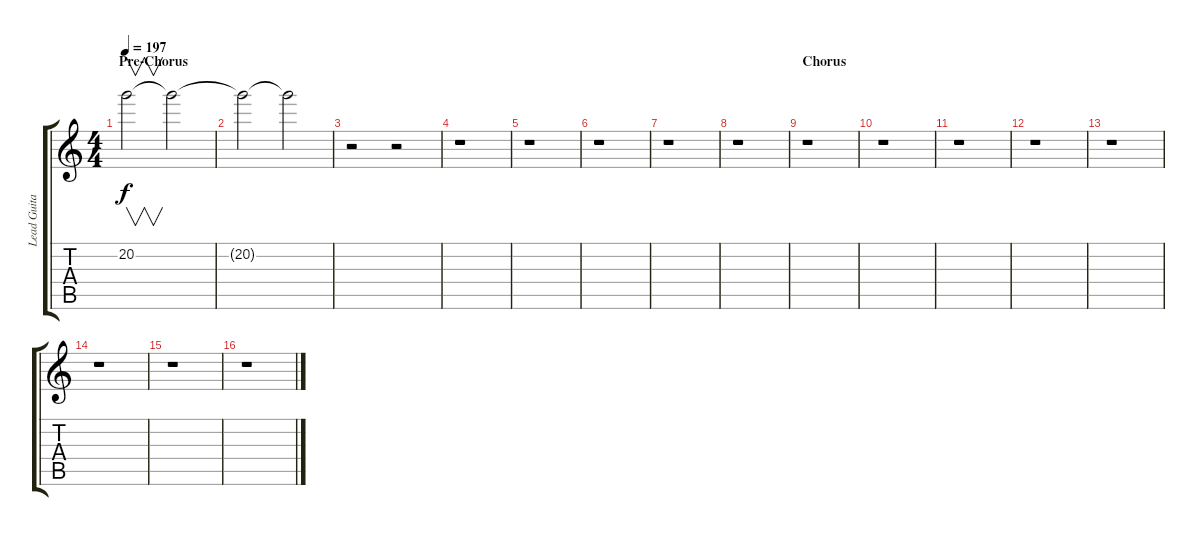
\track ("Lead Guitar (Totman)" "Lead Guita") {instrument overdrivenguitar}
\staff {score tabs}
\tuning (E4 B3 G3 D3 A2 E2) {hide}
\ts (4 4)
\section ("" "Pre-Chorus")
\tempo 197
\clef g2
\ks c
20.2.2{v dy f} 20.2{t}.2{volume 12} |
20.2{t}.2{volume 8} 20.2{t}.2{volume 0} |
r.2 r.2{volume 15} |
r.1 |
r.1 |
r.1 |
r.1 |
r.1 |
\section ("" "Chorus")
r.1 |
r.1 |
r.1 |
r.1 |
r.1 |
r.1 |
r.1 |
r.1
